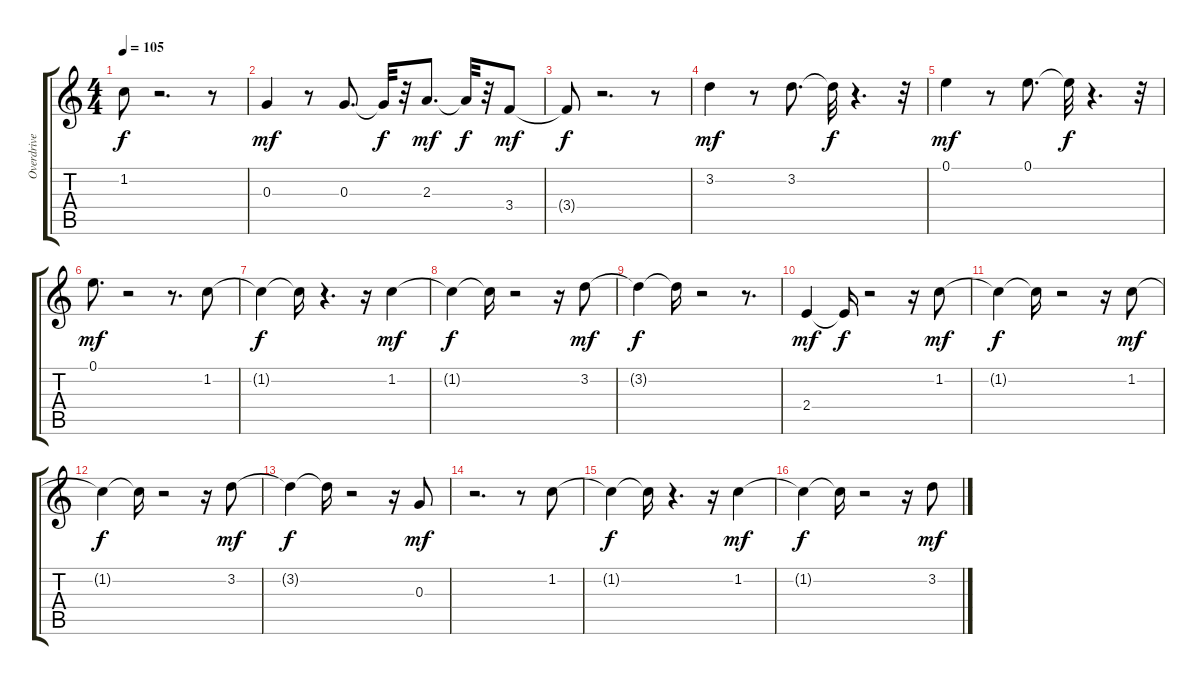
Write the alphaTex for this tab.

\track ("Overdrive" "Overdrive") {instrument overdrivenguitar}
\staff {score tabs}
\tuning (E4 B3 G3 D3 A2 E2) {hide}
\ts (4 4)
\tempo 105
\clef g2
\ks c
1.2{t}.8{dy f} r.2{d} r.8 |
0.3.4{dy mf} r.8 0.3.8{d} 0.3{t}.32{dy f} r.32 2.3.8{d dy mf} 2.3{t}.32{dy f} r.32 3.4.8{dy mf} |
3.4{t}.8{dy f} r.2{d} r.8 |
3.2.4{dy mf} r.8 3.2.8{d} 3.2{t}.32{dy f} r.4{d} r.32 |
0.1.4{dy mf} r.8 0.1.8{d} 0.1{t}.32{dy f} r.4{d} r.32 |
0.1.8{d dy mf} r.2 r.8{d} 1.2.8 |
1.2{t}.4{dy f} 1.2{t}.16 r.4{d} r.16 1.2.4{dy mf} |
1.2{t}.4{dy f} 1.2{t}.16 r.2 r.16 3.2.8{dy mf} |
3.2{t}.4{dy f} 3.2{t}.16 r.2 r.8{d} |
2.4.4{dy mf} 2.4{t}.16{dy f} r.2 r.16 1.2.8{dy mf} |
1.2{t}.4{dy f} 1.2{t}.16 r.2 r.16 1.2.8{dy mf} |
1.2{t}.4{dy f} 1.2{t}.16 r.2 r.16 3.2.8{dy mf} |
3.2{t}.4{dy f} 3.2{t}.16 r.2 r.16 0.3.8{dy mf} |
r.2{d} r.8 1.2.8 |
1.2{t}.4{dy f} 1.2{t}.16 r.4{d} r.16 1.2.4{dy mf} |
1.2{t}.4{dy f} 1.2{t}.16 r.2 r.16 3.2.8{dy mf}
